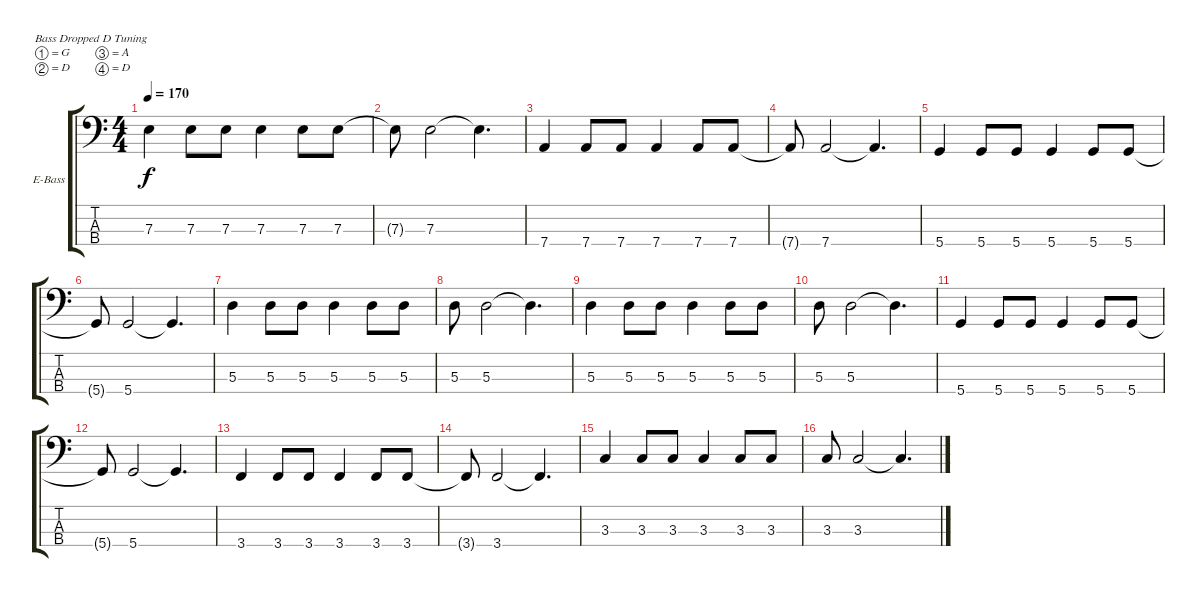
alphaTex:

\bracketExtendMode groupsimilarinstruments
\firstSystemTrackNameOrientation horizontal
\otherSystemsTrackNameOrientation horizontal
\track ("Electric Bass" "E-Bass") {instrument electricbassfinger}
\staff {score tabs}
\tuning (G2 D2 A1 D1)
\ts (4 4)
\tempo 170
\clef f4
\ks c
7.3.4{dy f} 7.3.8 7.3.8 7.3.4 7.3.8 7.3.8 |
7.3{t}.8 7.3.2 7.3{t}.4{d} |
7.4.4 7.4.8 7.4.8 7.4.4 7.4.8 7.4.8 |
7.4{t}.8 7.4.2 7.4{t}.4{d} |
5.4.4 5.4.8 5.4.8 5.4.4 5.4.8 5.4.8 |
5.4{t}.8 5.4.2 5.4{t}.4{d} |
5.3.4 5.3.8 5.3.8 5.3.4 5.3.8 5.3.8 |
5.3.8 5.3.2 5.3{t}.4{d} |
5.3.4 5.3.8 5.3.8 5.3.4 5.3.8 5.3.8 |
5.3.8 5.3.2 5.3{t}.4{d} |
5.4.4 5.4.8 5.4.8 5.4.4 5.4.8 5.4.8 |
5.4{t}.8 5.4.2 5.4{t}.4{d} |
3.4.4 3.4.8 3.4.8 3.4.4 3.4.8 3.4.8 |
3.4{t}.8 3.4.2 3.4{t}.4{d} |
3.3.4 3.3.8 3.3.8 3.3.4 3.3.8 3.3.8 |
3.3.8 3.3.2 3.3{t}.4{d}
